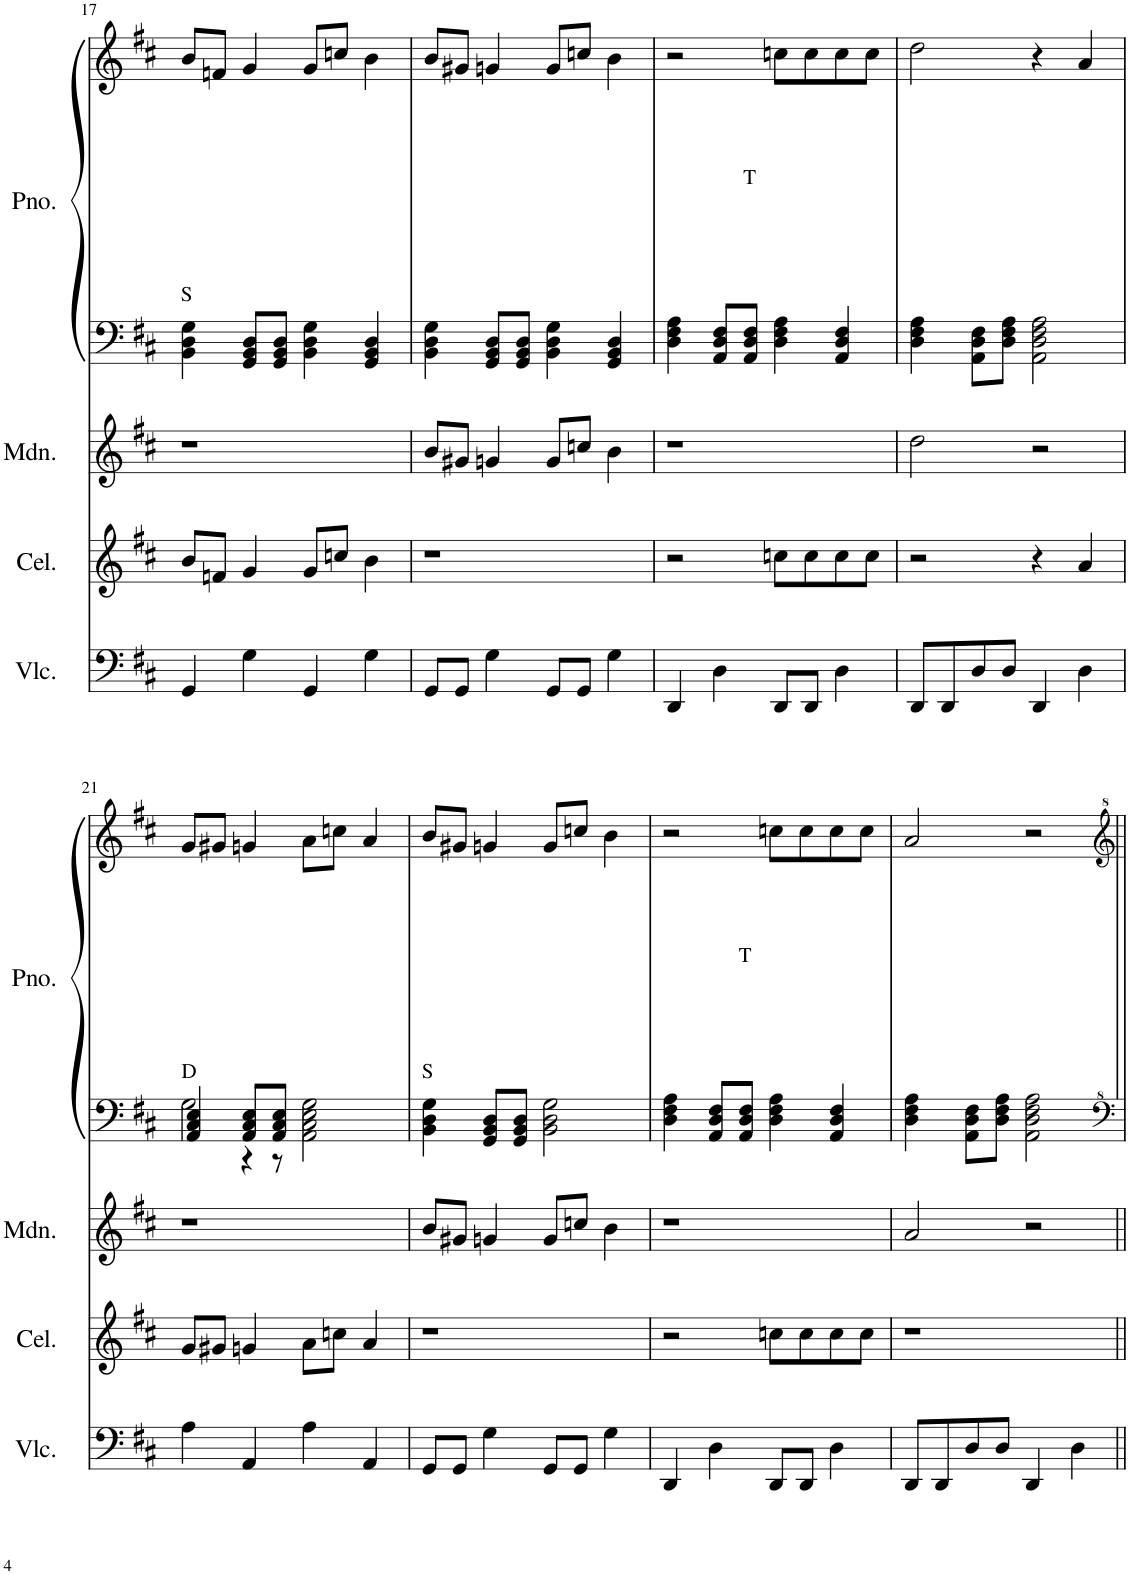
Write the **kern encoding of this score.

**kern	**kern	**kern	**kern	**kern
*part4	*part3	*part2	*part1	*part1
*staff5	*staff4	*staff3	*staff2	*staff1
*I"Violoncello	*I"Celesta	*I"Mandolin	*I"Piano	*
*I'Vlc.	*I'Cel.	*I'Mdn.	*I'Pno.	*
!!LO:PB:g=z
*clefF4	*clefG2	*clefG2	*clefF4	*clefG2
*k[f#c#]	*k[f#c#]	*k[f#c#]	*k[f#c#]	*k[f#c#]
*M4/4	*M4/4	*M4/4	*M4/4	*M4/4
=17	=17	=17	=17	=17
!	!	!	!LO:TX:a:t=S	!
4GG/	8b/L	1r	4BB\ 4D\ 4G\	8b/L
.	8fn/J	.	.	8fn/J
4G\	4g/	.	8GG/ 8BB/ 8D/L	4g/
.	.	.	8GG/ 8BB/ 8D/J	.
4GG/	8g/L	.	4BB\ 4D\ 4G\	8g/L
.	8ccn/J	.	.	8ccn/J
4G\	4b\	.	4GG/ 4BB/ 4D/	4b\
=18	=18	=18	=18	=18
8GG/L	1r	8b/L	4BB\ 4D\ 4G\	8b/L
8GG/J	.	8g#X/J	.	8g#X/J
4G\	.	4gn/	8GG/ 8BB/ 8D/L	4gn/
.	.	.	8GG/ 8BB/ 8D/J	.
8GG/L	.	8g/L	4BB\ 4D\ 4G\	8g/L
8GG/J	.	8ccn/J	.	8ccn/J
4G\	.	4b\	4GG/ 4BB/ 4D/	4b\
=19	=19	=19	=19	=19
4DD/	2r	1r	4D\ 4F#\ 4A\	2r
4D\	.	.	8AA/ 8D/ 8F#/L	.
!	!	!	!LO:TX:a:t=T	!
.	.	.	8AA/ 8D/ 8F#/J	.
8DD/L	8ccn\L	.	4D\ 4F#\ 4A\	8ccn\L
8DD/J	8cc\	.	.	8cc\
4D\	8cc\	.	4AA/ 4D/ 4F#/	8cc\
.	8cc\J	.	.	8cc\J
=20	=20	=20	=20	=20
8DD/L	2r	2dd\	4D\ 4F#\ 4A\	2dd\
8DD/	.	.	.	.
8D/	.	.	8AA\ 8D\ 8F#\L	.
8D/J	.	.	8D\ 8F#\ 8A\J	.
4DD/	4r	2r	2AA\ 2D\ 2F#\ 2A\	4r
4D\	4a/	.	.	4a/
!!LO:LB:g=z
=21	=21	=21	=21	=21
*	*	*	*^	*
!	!	!	!LO:TX:a:t=D	!	!
4A\	8g/L	1r	4AA/ 4C#/ 4E/	2G\	8g/L
.	8g#X/J	.	.	.	8g#X/J
4AA/	4gn/	.	8AA/ 8C#/ 8E/L	.	4gn/
.	.	.	8AA/ 8C#/ 8E/J	.	.
4A\	8a\L	.	2AA\ 2C#\ 2E\ 2G\	4r	8a\L
.	8ccn\J	.	.	.	8ccn\J
4AA/	4a/	.	.	8r	4a/
.	.	.	.	8ryy	.
=22	=22	=22	=22	=22	=22
!	!	!	!LO:TX:a:t=S	!	!
*	*	*	*v	*v	*
8GG/L	1r	8b/L	4BB\ 4D\ 4G\	8b/L
8GG/J	.	8g#X/J	.	8g#X/J
4G\	.	4gn/	8GG/ 8BB/ 8D/L	4gn/
.	.	.	8GG/ 8BB/ 8D/J	.
8GG/L	.	8g/L	2BB\ 2D\ 2G\	8g/L
8GG/J	.	8ccn/J	.	8ccn/J
4G\	.	4b\	.	4b\
=23	=23	=23	=23	=23
4DD/	2r	1r	4D\ 4F#\ 4A\	2r
4D\	.	.	8AA/ 8D/ 8F#/L	.
!	!	!	!LO:TX:a:t=T	!
.	.	.	8AA/ 8D/ 8F#/J	.
8DD/L	8ccn\L	.	4D\ 4F#\ 4A\	8ccn\L
8DD/J	8cc\	.	.	8cc\
4D\	8cc\	.	4AA/ 4D/ 4F#/	8cc\
.	8cc\J	.	.	8cc\J
=24	=24	=24	=24	=24
8DD/L	1r	2a/	4D\ 4F#\ 4A\	2a/
8DD/	.	.	.	.
8D/	.	.	8AA\ 8D\ 8F#\L	.
8D/J	.	.	8D\ 8F#\ 8A\J	.
4DD/	.	2r	2AA\ 2D\ 2F#\ 2A\	2r
4D\	.	.	.	.
=||	=||	=||	=||	=||
*-	*-	*-	*-	*-
